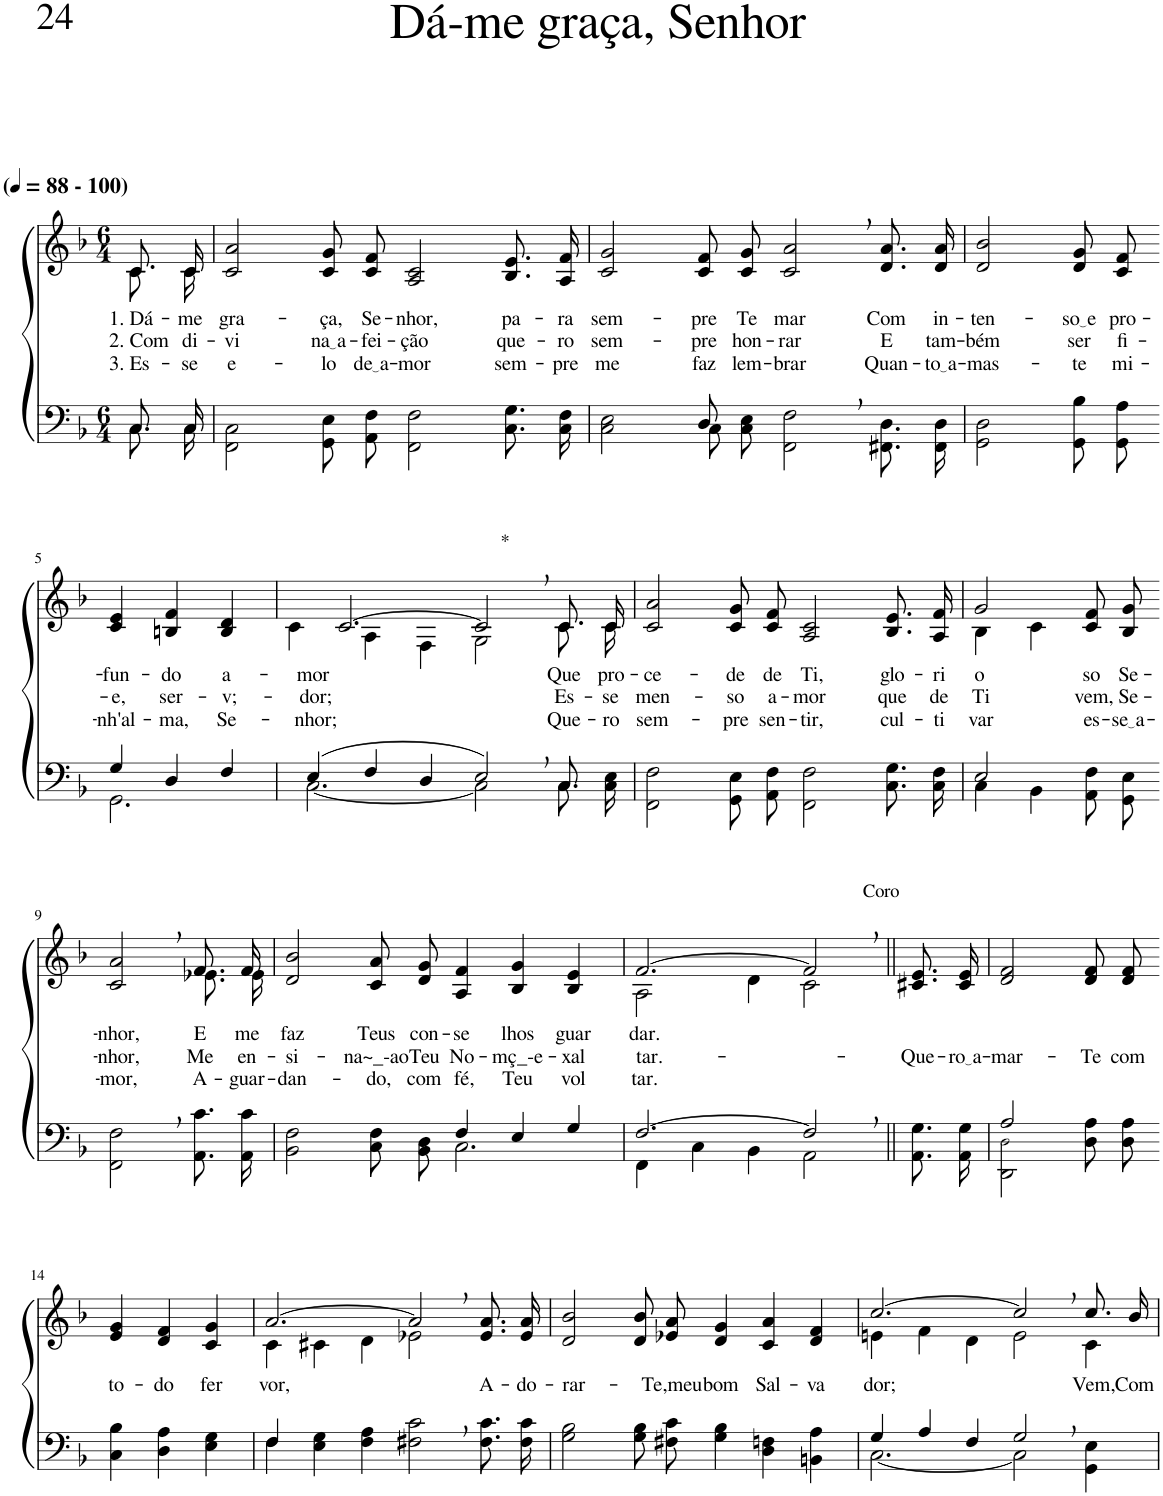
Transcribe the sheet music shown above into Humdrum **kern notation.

**kern	**kern	**text	**text	**text
*part2	*part1	*part1	*part1	*part1
*staff2	*staff1	*staff1	*staff1	*staff1
*I"Parte III e IV	*I"Parte I e II	*	*	*
*clefF4	*clefG2	*	*	*
*Trd-1c-2	*Trd-1c-2	*	*	*
*k[b-]	*k[b-]	*	*	*
*M6/4	*M6/4	*	*	*
*MM88	*MM88	*	*	*
=1	=1	=1	=1	=1
*^	*	*	*	*
!	!	!LO:TX:a:B:t=(	!	!	!
!	!	!LO:TX:a:B:t=- 100)	!	!	!
!	!	!	!LO:LY:b	!LO:LY:b	!LO:LY:b
*	*	*^	*	*	*
8.C/L	8.C\L	8.c/L	8.c\L	1. Dá-	2. Com	3. Es-
!	!	!	!	!LO:LY:b	!LO:LY:b	!LO:LY:b
16C/Jk	16C\Jk	16c/Jk	16c\Jk	-me	di-	-se
=2	=2	=2	=2	=2	=2	=2
!	!	!	!	!LO:LY:b	!LO:LY:b	!LO:LY:b
*v	*v	*	*	*	*	*
*	*v	*v	*	*	*
2FF\ 2C\	2c/ 2a/	gra-	-vi	e-
!	!	!LO:LY:b	!LO:LY:b	!LO:LY:b
8GG/ 8E/L	8c/ 8g/L	-ça,	na a	-lo
!	!	!LO:LY:b	!LO:LY:b	!LO:LY:b
8AA/ 8F/J	8c/ 8f/J	Se-	-fei-	de a
!	!	!LO:LY:b	!LO:LY:b	!LO:LY:b
2FF\ 2F\	2A/ 2c/	-nhor,	-ção	-mor
!	!	!LO:LY:b	!LO:LY:b	!LO:LY:b
8.C\ 8.G\L	8.B-/ 8.e/L	pa-	que-	sem-
!	!	!LO:LY:b	!LO:LY:b	!LO:LY:b
16C\ 16F\Jk	16A/ 16f/Jk	-ra	-ro	-pre
=3	=3	=3	=3	=3
*^	*	*	*	*
!	!	!	!LO:LY:b	!LO:LY:b	!LO:LY:b
2ryy	2C\ 2E\	2c/ 2g/	sem-	sem-	me
!	!	!	!LO:LY:b	!LO:LY:b	!LO:LY:b
8D/	8C\L	8c/ 8f/L	-pre	-pre	faz
!	!	!	!LO:LY:b	!LO:LY:b	!LO:LY:b
2..ryy	8C\ 8E\J	8c/ 8g/J	Te	hon-	lem-
!	!	!	!LO:LY:b	!LO:LY:b	!LO:LY:b
.	2FF\ 2F\	2c/, 2a/,	mar	-rar	-brar
!	!	!	!LO:LY:b	!LO:LY:b	!LO:LY:b
.	8.FF#X/ 8.D/L	8.d/ 8.a/L	Com	E	Quan-
!	!	!	!LO:LY:b	!LO:LY:b	!LO:LY:b
.	16FF#/ 16D/Jk	16d/ 16a/Jk	in-	tam-	to a
=4	=4	=4	=4	=4	=4
!	!	!	!LO:LY:b	!LO:LY:b	!LO:LY:b
*v	*v	*	*	*	*
2GG\ 2D\	2d/ 2b-/	-ten-	-bém	-mas-
!	!	!LO:LY:b	!LO:LY:b	!LO:LY:b
8GG\ 8B-\L	8d/ 8g/L	so e	ser	-te
!	!	!LO:LY:b	!LO:LY:b	!LO:LY:b
8GG\ 8A\J	8c/ 8f/J	pro-	fi-	mi-
!!LO:LB:g=z
=5-	=5-	=5-	=5-	=5-
*^	*	*	*	*
!	!	!	!LO:LY:b	!LO:LY:b	!LO:LY:b
4G/	2.GG\	4c/ 4e/	-fun-	-e,	-nh'al-
!	!	!	!LO:LY:b	!LO:LY:b	!LO:LY:b
4D/	.	4Bn/ 4f/	-do	ser-	-ma,
!	!	!	!LO:LY:b	!LO:LY:b	!LO:LY:b
4F/	.	4B/ 4d/	a-	-v;-	Se-
=6	=6	=6	=6	=6	=6
!	!	!	!LO:LY:b	!LO:LY:b	!LO:LY:b
*	*	*^	*	*	*
(4E/	[2.C\	[2.c/	4c\	-mor	-dor;	-nhor;
4F/	.	.	4A\	.	.	.
4D/	.	.	4F\	.	.	.
!	!	!LO:TX:a:t=*	!	!	!	!
2E,/)	2C\]	2c,/]	2G\	.	.	.
!	!	!	!	!LO:LY:b	!LO:LY:b	!LO:LY:b
8.C\L	8.C\	8.c/L	8.c\L	Que	Es-	Que-
!	!	!	!	!LO:LY:b	!LO:LY:b	!LO:LY:b
16C\ 16E\Jk	16ryy	16c/Jk	16c\Jk	pro-	-se	-ro
=7	=7	=7	=7	=7	=7	=7
!	!	!	!	!LO:LY:b	!LO:LY:b	!LO:LY:b
*v	*v	*	*	*	*	*
*	*v	*v	*	*	*
2FF\ 2F\	2c/ 2a/	-ce-	men-	sem-
!	!	!LO:LY:b	!LO:LY:b	!LO:LY:b
8GG/ 8E/L	8c/ 8g/L	-de	-so	-pre
!	!	!LO:LY:b	!LO:LY:b	!LO:LY:b
8AA/ 8F/J	8c/ 8f/J	de	a-	sen-
!	!	!LO:LY:b	!LO:LY:b	!LO:LY:b
2FF\ 2F\	2A/ 2c/	Ti,	-mor	-tir,
!	!	!LO:LY:b	!LO:LY:b	!LO:LY:b
8.C\ 8.G\L	8.B-/ 8.e/L	glo-	que	cul-
!	!	!LO:LY:b	!LO:LY:b	!LO:LY:b
16C\ 16F\Jk	16A/ 16f/Jk	-ri-	de	-ti-
=8	=8	=8	=8	=8
*^	*^	*	*	*
!	!	!	!	!LO:LY:b	!LO:LY:b	!LO:LY:b
2E/	4C\	2g/	4B-\	-o-	Ti	-var
.	4BB-\	.	4c\	.	.	.
!	!	!	!	!LO:LY:b	!LO:LY:b	!LO:LY:b
4ryy	8AA/ 8F/L	8c/ 8f/L	4ryy	-so	vem,	es-
!	!	!	!	!LO:LY:b	!LO:LY:b	!LO:LY:b
.	8GG/ 8E/J	8B-/ 8g/J	.	Se-	Se-	se a
!!LO:LB:g=z	!!
=9-	=9-	=9-	=9-	=9-	=9-	=9-
!	!	!	!	!LO:LY:b	!LO:LY:b	!LO:LY:b
*v	*v	*	*	*	*	*
2FF\, 2F\,	2c/, 2a/,	2ryy	-nhor,	-nhor,	-mor,
!	!	!	!LO:LY:b	!LO:LY:b	!LO:LY:b
8.AA\ 8.c\L	8.f/L	8.e-X\L	E	Me	A-
!	!	!	!LO:LY:b	!LO:LY:b	!LO:LY:b
16AA\ 16c\Jk	16f/Jk	16e-\Jk	me	en-	-guar-
=10	=10	=10	=10	=10	=10
*^	*	*	*	*	*
!	!	!	!	!LO:LY:b	!LO:LY:b	!LO:LY:b
*	*	*v	*v	*	*	*
2.ryy	2BB-\ 2F\	2d/ 2b-/	faz	-si-	-dan-
!	!	!	!LO:LY:b	!LO:LY:b	!LO:LY:b
.	8C/ 8F/L	8c/ 8a/L	Teus	-na~_-ao	-do,
!	!	!	!LO:LY:b	!LO:LY:b	!LO:LY:b
.	8BB-/ 8D/J	8d/ 8g/J	con-	Teu	com
!	!	!	!LO:LY:b	!LO:LY:b	!LO:LY:b
4F/	2.C\	4A/ 4f/	-se	No-	fé,
!	!	!	!LO:LY:b	!LO:LY:b	!LO:LY:b
4E/	.	4B-/ 4g/	lhos	-mç_-e-	Teu
!	!	!	!LO:LY:b	!LO:LY:b	!LO:LY:b
4G/	.	4B-/ 4e/	guar-	-xal-	vol-
=11	=11	=11	=11	=11	=11
*	*	*^	*	*	*
!	!	!	!	!LO:LY:b	!LO:LY:b	!LO:LY:b
[2.F/	4FF\	[2.f/	2A\	-dar.	tar.-	tar.
.	4C\	.	.	.	.	.
.	4BB-\	.	4d\	.	.	.
!	!	!LO:TX:a:t=Coro	!	!	!	!
2F,/]	2AA\	2f,/]	2c\	.	.	.
=12||	=12||	=12||	=12||	=12||	=12||	=12||
!	!	!	!	!	!LO:LY:b	!
*v	*v	*	*	*	*	*
*	*v	*v	*	*	*
8.AA\ 8.G\L	8.c#X/ 8.e/L	.	-Que-	.
!	!	!	!LO:LY:b	!
16AA\ 16G\Jk	16c#/ 16e/Jk	.	ro a	.
=13	=13	=13	=13	=13
*^	*	*	*	*
!	!	!	!	!LO:LY:b	!
2A/	2DD\ 2D!\	2d/ 2f/	.	-mar-	.
!	!	!	!	!LO:LY:b	!
8D\ 8A\L	4ryy	8d/ 8f/L	.	-Te	.
!	!	!	!	!LO:LY:b	!
8D\ 8A\J	.	8d/ 8f/J	.	com	.
*v	*v	*	*	*	*
!!LO:LB:g=z
=14-	=14-	=14-	=14-	=14-
!	!	!LO:LY:b	!	!
4C\ 4B-\	4e/ 4g/	to-	.	.
!	!	!LO:LY:b	!	!
4D\ 4A\	4d/ 4f/	-do	.	.
!	!	!LO:LY:b	!	!
4E\ 4G\	4c/ 4g/	fer-	.	.
=15	=15	=15	=15	=15
*^	*^	*	*	*
!	!	!	!	!LO:LY:b	!	!
4F\	4F/	[2.a/	4c\	-vor,	.	.
4E\ 4G\	1ryy	.	4c#X\	.	.	.
4F\ 4A\	.	.	4d\	.	.	.
2F#X\, 2c\,	.	2a,/]	2e-X\	.	.	.
!	!	!	!	!LO:LY:b	!	!
8.F#\ 8.c\L	4ryy	8.e-/ 8.a/L	4ryy	A-	.	.
!	!	!	!	!LO:LY:b	!	!
16F#\ 16c\Jk	.	16e-/ 16a/Jk	.	-do-	.	.
*v	*v	*	*	*	*	*
*	*v	*v	*	*	*
=16	=16	=16	=16	=16
!	!	!LO:LY:b	!	!
2G\ 2B-\	2d/ 2b-/	-rar-	.	.
8G\ 8B-\L	8d/ 8b-/L	.	.	.
!	!	!LO:LY:b	!	!
8F#X\ 8c\J	8e-X/ 8a/J	-Te,meu	.	.
!	!	!LO:LY:b	!	!
4G\ 4B-\	4d/ 4g/	bom	.	.
!	!	!LO:LY:b	!	!
4D\ 4Fn\	4c/ 4a/	Sal-	.	.
!	!	!LO:LY:b	!	!
4BBn\ 4A\	4d/ 4f/	-va-	.	.
=17	=17	=17	=17	=17
*^	*^	*	*	*
!	!	!	!	!LO:LY:b	!	!
4G/	[2.C\	[2.cc/	4en\	-dor;	.	.
4A/	.	.	4f\	.	.	.
4F/	.	.	4d\	.	.	.
2G,/	2C\]	2cc,/]	2e\	.	.	.
!	!	!	!	!LO:LY:b	!	!
4ryy	4GG\ 4E\	8.cc/L	4c\	Vem,	.	.
!	!	!	!	!LO:LY:b	!	!
.	.	16b-/Jk	.	Com	.	.
*v	*v	*	*	*	*	*
*	*v	*v	*	*	*
=	=	=	=	=
*-	*-	*-	*-	*-
